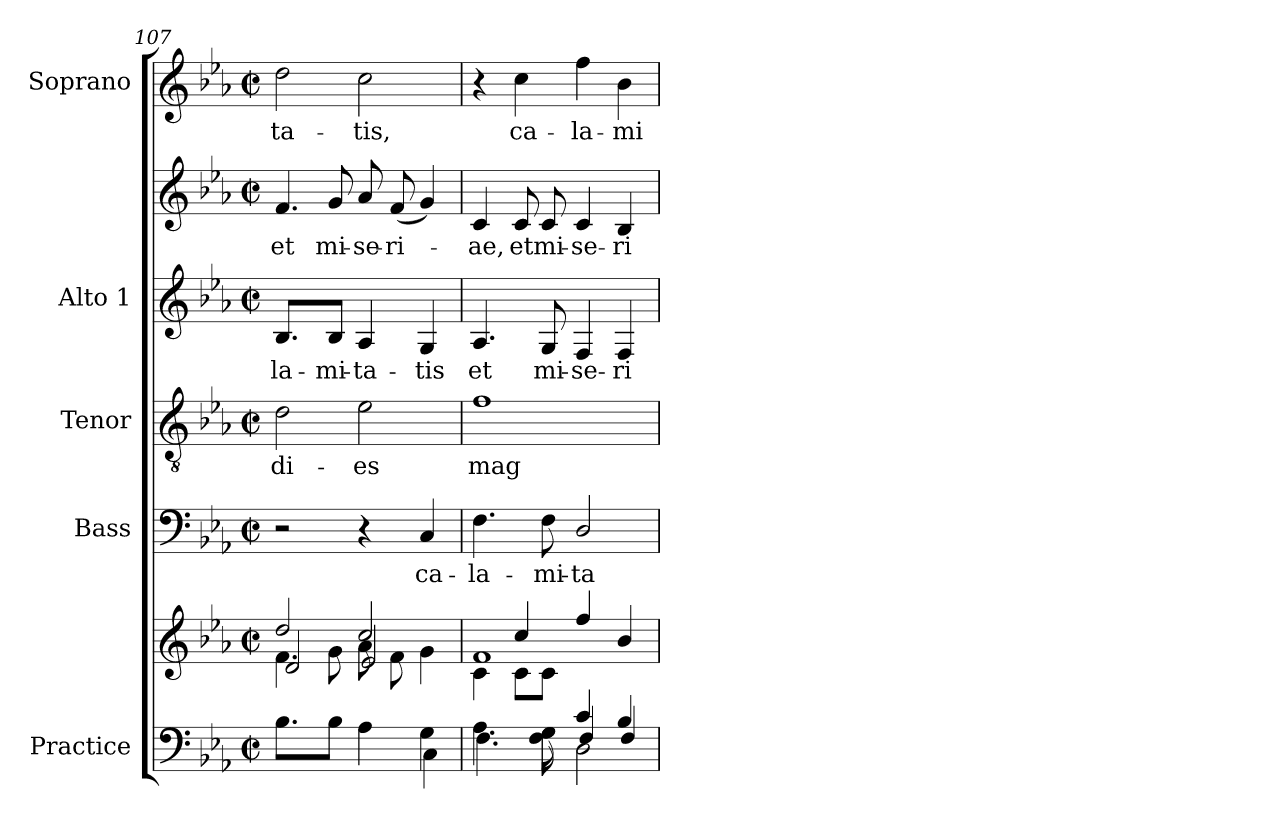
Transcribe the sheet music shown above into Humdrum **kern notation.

**kern	**kern	**kern	**text	**kern	**text	**kern	**text	**kern	**text	**kern	**text
*part5	*part5	*part4	*part4	*part3	*part3	*part2	*part2	*part2	*part2	*part1	*part1
*staff7	*staff6	*staff5	*staff5	*staff4	*staff4	*staff3	*staff3	*staff2	*staff2	*staff1	*staff1
*I"Practice	*	*I"Bass	*	*I"Tenor	*	*I"Alto 1	*	*	*	*I"Soprano	*
*	*	*I'B	*	*I'T	*	*I'A	*	*	*	*I'S	*
*clefF4	*clefG2	*clefF4	*	*clefGv2	*	*clefG2	*	*clefG2	*	*clefG2	*
*k[b-e-a-]	*k[b-e-a-]	*k[b-e-a-]	*	*k[b-e-a-]	*	*k[b-e-a-]	*	*k[b-e-a-]	*	*k[b-e-a-]	*
*E-:	*E-:	*E-:	*	*E-:	*	*E-:	*	*E-:	*	*E-:	*
*M2/2	*M2/2	*M2/2	*	*M2/2	*	*M2/2	*	*M2/2	*	*M2/2	*
*met(c|)	*met(c|)	*met(c|)	*	*met(c|)	*	*met(c|)	*	*met(c|)	*	*met(c|)	*
=107	=107	=107	=107	=107	=107	=107	=107	=107	=107	=107	=107
*^	*^	*	*	*	*	*	*	*	*	*	*
*	*	*	*^	*	*	*	*	*	*	*	*	*	*
!	!	!	!	!	!	!	!	!LO:LY:b	!	!LO:LY:b	!	!LO:LY:b	!	!LO:LY:b
4.B-\	2ryy	2dd/	4.f\	2d/	2r	.	2d	di-	4.B-	la-	4.f	-et	2dd	-ta-
!	!	!	!	!	!	!	!	!	!	!LO:LY:b	!	!LO:LY:b	!	!
8B-\J	.	.	8g\	.	.	.	.	.	8B-J	-mi-	8g	mi-	.	.
!	!	!	!	!	!	!	!	!LO:LY:b	!	!LO:LY:b	!	!LO:LY:b	!	!LO:LY:b
4A-\	4ryy	2cc/	8a-\L	2e-/	4r	.	2e-	-es	4A-	-ta-	8a-	-se-	2cc	-tis,
!	!	!	!	!	!	!	!	!	!	!	!	!LO:LY:b	!	!
.	.	.	8f\	.	.	.	.	.	.	.	(<8fL	-ri-	.	.
!	!	!	!	!	!	!LO:LY:b	!	!	!	!LO:LY:b	!	!	!	!
4G\	4C\	.	4g\	.	4C	ca-	.	.	4G	-tis	4g)	.	.	.
=108	=108	=108	=108	=108	=108	=108	=108	=108	=108	=108	=108	=108	=108	=108
*	*^	*	*	*	*	*	*	*	*	*	*	*	*	*
!	!	!	!	!	!	!	!LO:LY:b	!	!LO:LY:b	!	!LO:LY:b	!	!LO:LY:b	!	!
2ryy	4.A-\	4.F\	4ryy	4c\	1f/	4.F	-la-	1f	mag-	4.A-	-et	4c	ae,	4r	.
!	!	!	!	!	!	!	!	!	!	!	!	!	!LO:LY:b	!	!LO:LY:b
.	.	.	4cc/	8c\L	.	.	.	.	.	.	.	8c	et	4cc	ca-
!	!	!	!	!	!	!	!LO:LY:b	!	!	!	!LO:LY:b	!	!LO:LY:b	!	!
.	8G	8F\ 8G\	.	8c\J	.	8F	-mi-	.	.	8G	mi-	8c	mi-	.	.
!	!	!	!	!	!	!	!LO:LY:b	!	!	!	!LO:LY:b	!	!LO:LY:b	!	!LO:LY:b
4c/	4F/	2D\	4ff/	2ryy	.	2D/	-ta-	.	.	4F	-se-	4c	-se-	4ff	-la-
!	!	!	!	!	!	!	!	!	!	!	!LO:LY:b	!	!LO:LY:b	!	!LO:LY:b
4B-/	4F/	.	4b-/	.	.	.	.	.	.	4F	-ri-	4B-	-ri-	4b-	-mi-
*v	*v	*v	*	*	*	*	*	*	*	*	*	*	*	*	*
*	*v	*v	*v	*	*	*	*	*	*	*	*	*	*
=	=	=	=	=	=	=	=	=	=	=	=
*-	*-	*-	*-	*-	*-	*-	*-	*-	*-	*-	*-
